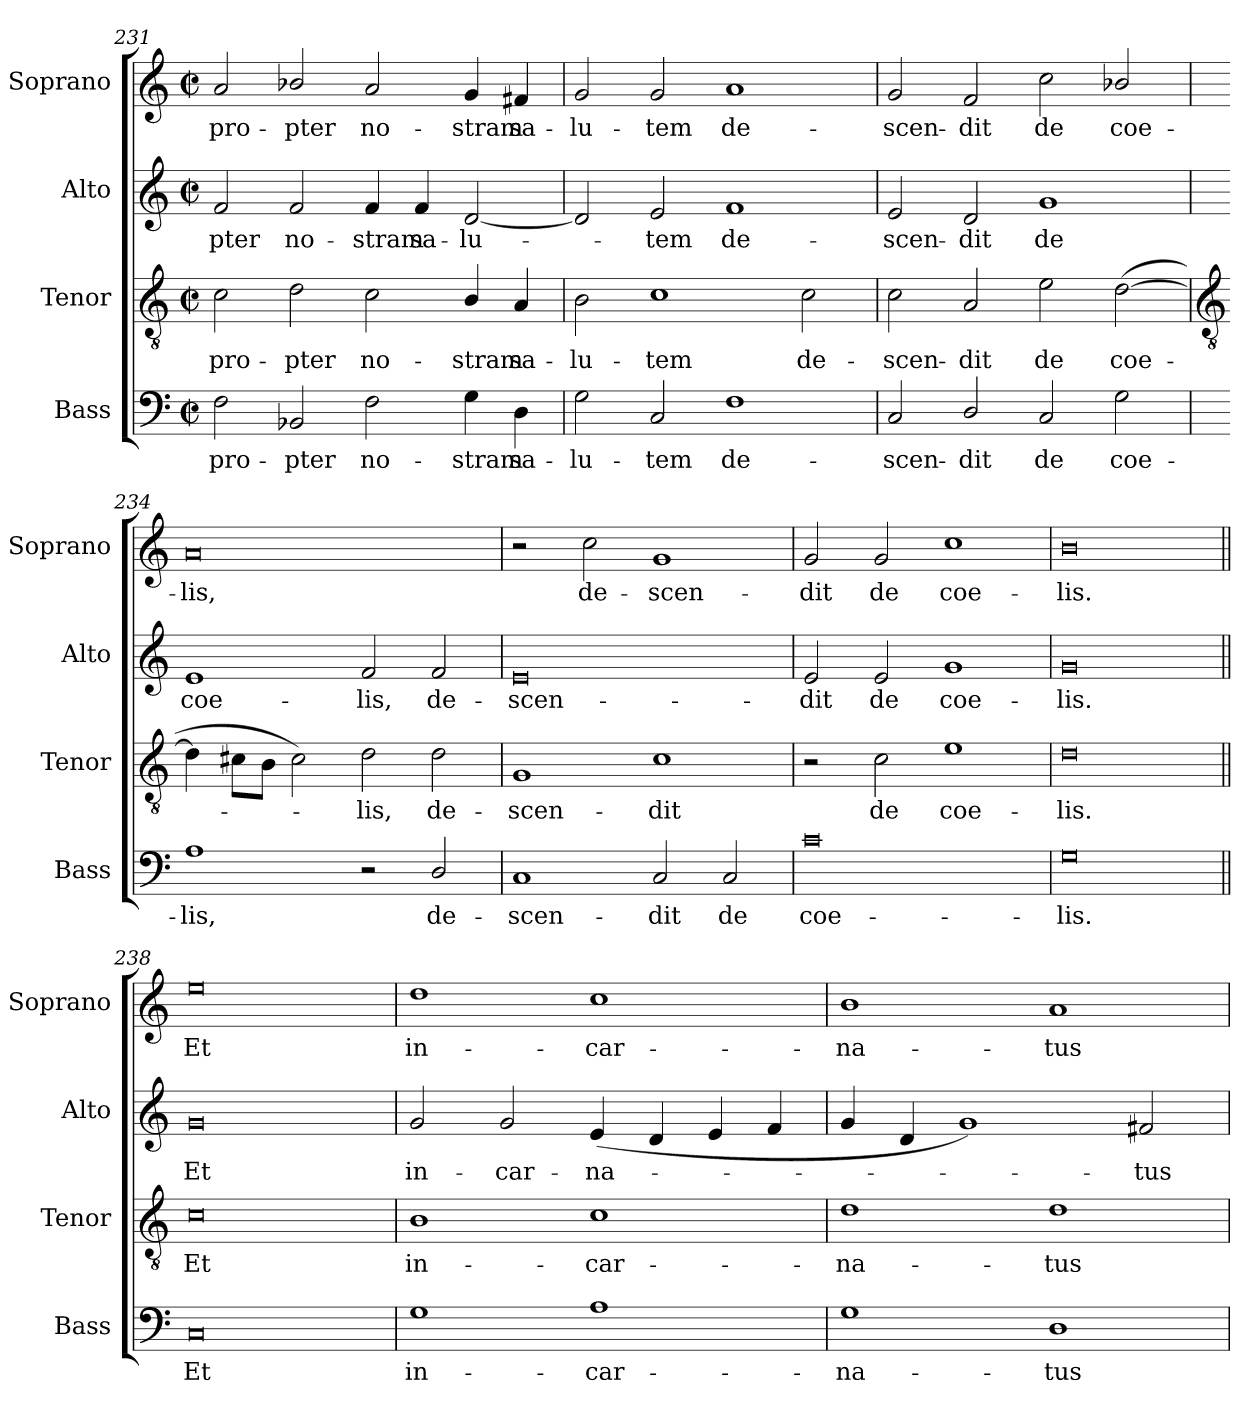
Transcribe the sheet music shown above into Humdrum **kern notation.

**kern	**text	**kern	**text	**kern	**text	**kern	**text
*part4	*part4	*part3	*part3	*part2	*part2	*part1	*part1
*staff4	*staff4	*staff3	*staff3	*staff2	*staff2	*staff1	*staff1
*I"Bass	*	*I"Tenor	*	*I"Alto	*	*I"Soprano	*
*I'Bass	*	*I'Tenor	*	*I'Alto	*	*I'Soprano	*
*clefF4	*	*clefGv2	*	*clefG2	*	*clefG2	*
*k[]	*	*k[]	*	*k[]	*	*k[]	*
*C:	*	*C:	*	*C:	*	*C:	*
*M4/2	*	*M4/2	*	*M4/2	*	*M4/2	*
*met(c|)	*	*met(c|)	*	*met(c|)	*	*met(c|)	*
=231	=231	=231	=231	=231	=231	=231	=231
!	!LO:LY:b	!	!LO:LY:b	!	!LO:LY:b	!	!LO:LY:b
2F	pro-	2c	pro-	2f	-pter	2a	pro-
!	!LO:LY:b	!	!LO:LY:b	!	!LO:LY:b	!	!LO:LY:b
2BB-X	-pter	2d	-pter	2f	no-	2b-X/	-pter
!	!LO:LY:b	!	!LO:LY:b	!	!LO:LY:b	!	!LO:LY:b
2F	no-	2c	no-	4f	-stram	2a	no-
!	!	!	!	!	!LO:LY:b	!	!
.	.	.	.	4f	sa-	.	.
!	!LO:LY:b	!	!LO:LY:b	!	!LO:LY:b	!	!LO:LY:b
4G	-stram	4B/	-stram	[2d	-lu-	4g	-stram
!	!LO:LY:b	!	!LO:LY:b	!	!	!	!LO:LY:b
4D	sa-	4A	sa-	.	.	4f#X	sa-
=232	=232	=232	=232	=232	=232	=232	=232
!	!LO:LY:b	!	!LO:LY:b	!	!	!	!LO:LY:b
2G	-lu-	2B	-lu-	2d]	.	2g	-lu-
!	!LO:LY:b	!	!LO:LY:b	!	!LO:LY:b	!	!LO:LY:b
2C	-tem	1c	-tem	2e	tem	2g	-tem
!	!LO:LY:b	!	!	!	!LO:LY:b	!	!LO:LY:b
1F	de-	.	.	1f	de-	1a	de-
!	!	!	!LO:LY:b	!	!	!	!
.	.	2c	de-	.	.	.	.
=233	=233	=233	=233	=233	=233	=233	=233
!	!LO:LY:b	!	!LO:LY:b	!	!LO:LY:b	!	!LO:LY:b
2C	-scen-	2c	-scen-	2e	-scen-	2g	-scen-
!	!LO:LY:b	!	!LO:LY:b	!	!LO:LY:b	!	!LO:LY:b
2D/	-dit	2A	-dit	2d	-dit	2f	-dit
!	!LO:LY:b	!	!LO:LY:b	!	!LO:LY:b	!	!LO:LY:b
2C	de	2e	de	1g	de	2cc	de
!	!LO:LY:b	!	!LO:LY:b	!	!	!	!LO:LY:b
2G	coe-	(>[2d	coe-	.	.	2b-X/	coe-
!!LO:LB:g=z
=234	=234	=234	=234	=234	=234	=234	=234
*	*	*clefGv2	*	*	*	*	*
!	!LO:LY:b	!	!	!	!LO:LY:b	!	!LO:LY:b
1A	-lis,	4d]	.	1e	coe-	0a	-lis,
.	.	8c#XL	.	.	.	.	.
.	.	8BJ	.	.	.	.	.
.	.	2c#)	.	.	.	.	.
!	!	!	!LO:LY:b	!	!LO:LY:b	!	!
2r	.	2d	lis,	2f	-lis,	.	.
!	!LO:LY:b	!	!LO:LY:b	!	!LO:LY:b	!	!
2D/	de-	2d	de-	2f	de-	.	.
=235	=235	=235	=235	=235	=235	=235	=235
!	!LO:LY:b	!	!LO:LY:b	!	!LO:LY:b	!	!
1C	-scen-	1G	-scen-	0e	-scen-	2r	.
!	!	!	!	!	!	!	!LO:LY:b
.	.	.	.	.	.	2cc	de-
!	!LO:LY:b	!	!LO:LY:b	!	!	!	!LO:LY:b
2C	-dit	1c	-dit	.	.	1g	-scen-
!	!LO:LY:b	!	!	!	!	!	!
2C	de	.	.	.	.	.	.
=236	=236	=236	=236	=236	=236	=236	=236
!	!LO:LY:b	!	!	!	!LO:LY:b	!	!LO:LY:b
0c	coe-	2r	.	2e	-dit	2g	-dit
!	!	!	!LO:LY:b	!	!LO:LY:b	!	!LO:LY:b
.	.	2c	de	2e	de	2g	de
!	!	!	!LO:LY:b	!	!LO:LY:b	!	!LO:LY:b
.	.	1e	coe-	1g	coe-	1cc	coe-
=237	=237	=237	=237	=237	=237	=237	=237
!	!LO:LY:b	!	!LO:LY:b	!	!LO:LY:b	!	!LO:LY:b
0G	-lis.	0d	-lis.	0g	-lis.	0b	-lis.
=238||	=238||	=238||	=238||	=238||	=238||	=238||	=238||
!	!LO:LY:b	!	!LO:LY:b	!	!LO:LY:b	!	!LO:LY:b
0C	Et	0c	Et	0g	Et	0ee	Et
=239	=239	=239	=239	=239	=239	=239	=239
!	!LO:LY:b	!	!LO:LY:b	!	!LO:LY:b	!	!LO:LY:b
1G	in-	1B	in-	2g	in-	1dd	in-
!	!	!	!	!	!LO:LY:b	!	!
.	.	.	.	2g	-car-	.	.
!	!LO:LY:b	!	!LO:LY:b	!	!LO:LY:b	!	!LO:LY:b
1A	-car-	1c	-car-	(<4e	-na-	1cc	-car-
.	.	.	.	4d	.	.	.
.	.	.	.	4e	.	.	.
.	.	.	.	4f	.	.	.
=240	=240	=240	=240	=240	=240	=240	=240
!	!LO:LY:b	!	!LO:LY:b	!	!	!	!LO:LY:b
1G	-na-	1d	-na-	4g	.	1b	-na-
.	.	.	.	4d	.	.	.
.	.	.	.	1g)	.	.	.
!	!LO:LY:b	!	!LO:LY:b	!	!	!	!LO:LY:b
1D	-tus	1d	-tus	.	.	1a	-tus
!	!	!	!	!	!LO:LY:b	!	!
.	.	.	.	2f#	tus	.	.
=	=	=	=	=	=	=	=
*-	*-	*-	*-	*-	*-	*-	*-
